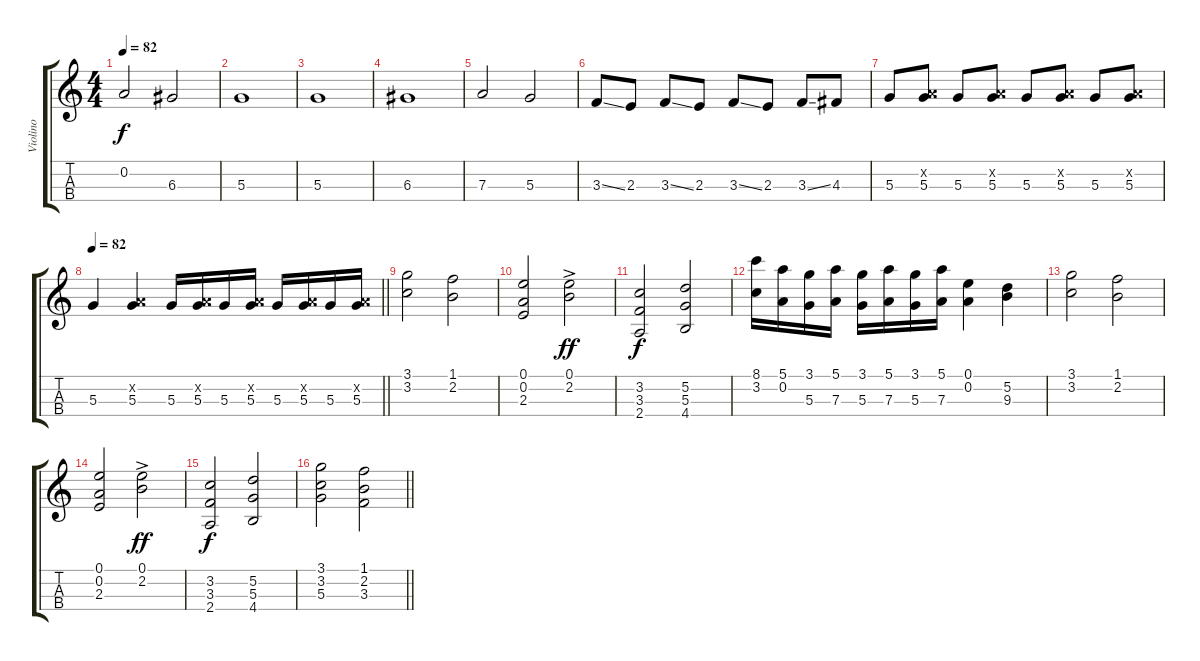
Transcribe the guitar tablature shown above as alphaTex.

\track ("Violino" "Violino") {instrument stringensemble1}
\staff {score tabs}
\tuning (E5 A4 D4 G3) {hide}
\ts (4 4)
\tempo 82
\clef g2
\ks c
0.2.2{dy f} 6.3.2 |
5.3.1 |
5.3.1 |
6.3.1 |
7.3.2 5.3.2 |
3.3{ss}.8 2.3.8 3.3{ss}.8 2.3.8 3.3{ss}.8 2.3.8 3.3{ss}.8 4.3.8 |
5.3.8 (0.2{x} 5.3).8 5.3.8 (0.2{x} 5.3).8 5.3.8 (0.2{x} 5.3).8 5.3.8 (0.2{x} 5.3).8 |
\tempo 82
\barLineRight lightlight
5.3.4 (0.2{x} 5.3).4 5.3.16 (0.2{x} 5.3).16 5.3.16 (0.2{x} 5.3).16 5.3.16 (0.2{x} 5.3).16 5.3.16 (0.2{x} 5.3).16 |
(3.1 3.2).2 (1.1 2.2).2 |
(0.1 0.2 2.3).2 (0.1{ac} 2.2).2{dy ff} |
(3.2 3.3 2.4).2{dy f} (5.2 5.3 4.4).2 |
(8.1 3.2).16 (5.1 0.2).16 (3.1 5.3).16 (5.1 7.3).16 (3.1 5.3).16 (5.1 7.3).16 (3.1 5.3).16 (5.1 7.3).16 (0.1 0.2).4 (5.2 9.3).4 |
(3.1 3.2).2 (1.1 2.2).2 |
(0.1 0.2 2.3).2 (0.1{ac} 2.2).2{dy ff} |
(3.2 3.3 2.4).2{dy f} (5.2 5.3 4.4).2 |
\barLineRight lightlight
(3.1 3.2 5.3).2 (1.1 2.2 3.3).2
